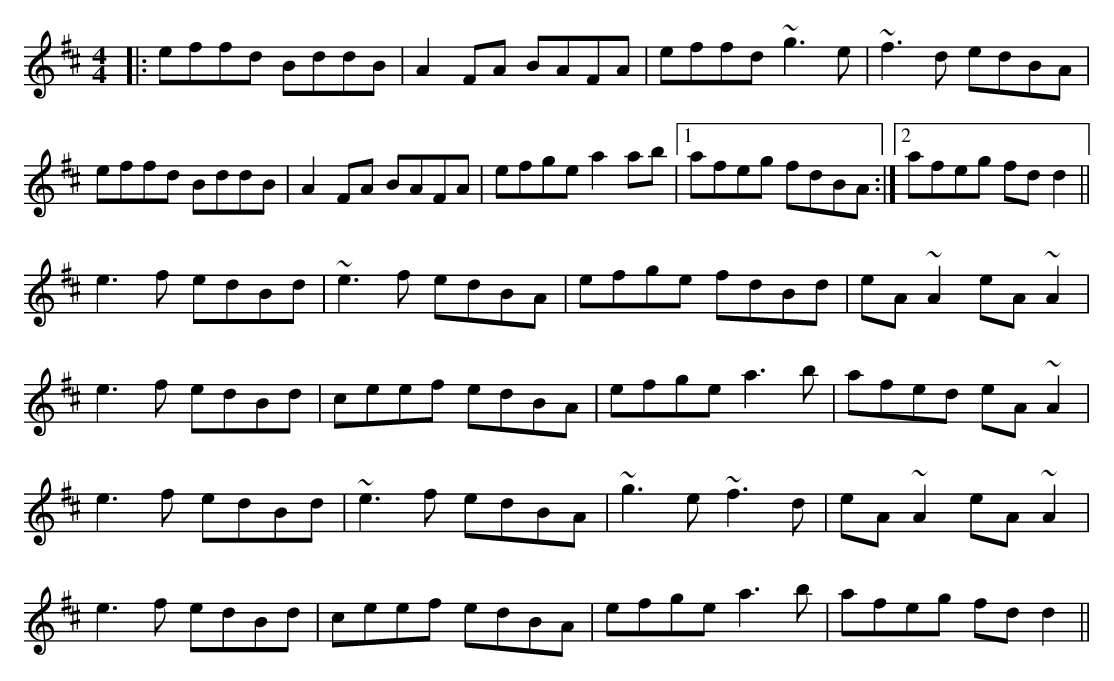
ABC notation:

X:1
M:4/4
K:D
|:effd BddB|A2FA BAFA|effd ~g3e|~f3d edBA|
effd BddB|A2FA BAFA|efge a2ab|1 afeg fdBA:|2 afeg fdd2||
e3f edBd|~e3f edBA|efge fdBd|eA~A2 eA~A2|
e3f edBd|ceef edBA|efge a3b|afed eA~A2|
e3f edBd|~e3f edBA|~g3e ~f3d|eA~A2 eA~A2|
e3f edBd|ceef edBA|efge a3b|afeg fd d2||
